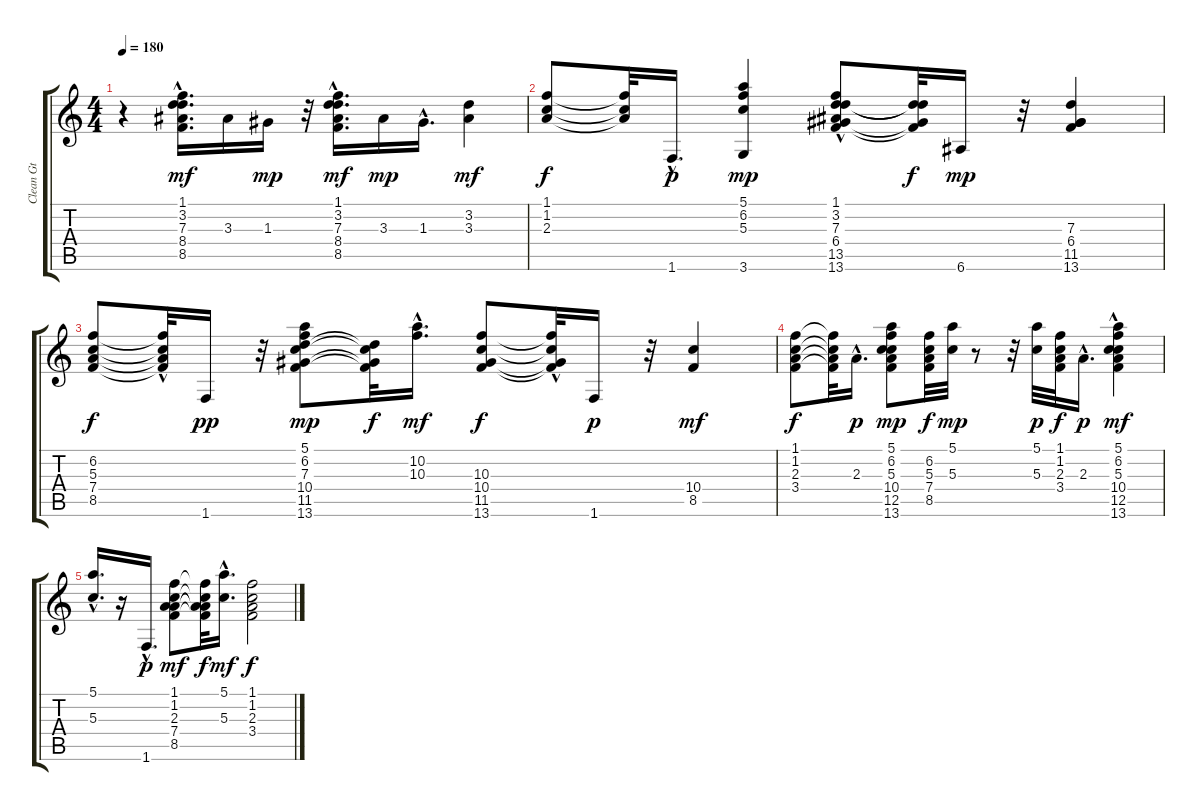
\track ("Clean Gt" "Clean Gt") {instrument electricguitarclean}
\staff {score tabs}
\tuning (E4 B3 G3 D3 A2 E2) {hide}
\ts (4 4)
\tempo 180
\clef g2
\ks c
r.4{dy mf} (1.1 3.2 7.3 8.4{hac} 8.5).16{d} 3.3.16 1.3.16{dy mp} r.32 (1.1 3.2 7.3 8.4{hac} 8.5).16{d dy mf} 3.3.16{dy mp} 1.3{hac}.16{d} (3.2 3.3).4{dy mf} |
(1.1 1.2 2.3).8{dy f} (1.1{t} 1.2{t} 2.3{t}).32 1.6{hac}.16{d dy p} (5.1 6.2 5.3 3.6).4{dy mp} (1.1{hac} 3.2 7.3 6.4 13.5 13.6).8 (3.2{t} 7.3{t} 6.4{t} 13.6{t}).32{dy f} 6.6.16{dy mp} r.32 (7.3 6.4 11.5 13.6).4 |
(6.2 5.3 7.4 8.5).8{dy f} (6.2{t} 5.3{t} 7.4{hac t} 8.5{t}).32 1.6.16{dy pp} r.32 (5.1 6.2 7.3 10.4 11.5 13.6).8{dy mp} (7.3{t} 10.4{t} 11.5{t} 13.6{t}).32{dy f} (10.2 10.3{hac}).16{d dy mf} (10.3 10.4 11.5 13.6).8{dy f} (10.3{hac t} 10.4{t} 11.5{hac t} 13.6{t}).32 1.6.16{dy p} r.32 (10.4 8.5).4{dy mf} |
(1.1 1.2 2.3 3.4).8{dy f} (1.1{t} 1.2{t} 2.3{t} 3.4{t}).32 2.3{hac}.16{d dy p} (5.1 6.2 5.3 10.4 12.5 13.6).8{dy mp} (6.2 5.3 7.4 8.5).32{dy f} (5.1 5.3).32{dy mp} r.8 r.32 (5.1 5.3).32{dy p} (1.1 1.2 2.3 3.4).32{dy f} 2.3{hac}.16{d dy p} (5.1{hac} 6.2 5.3 10.4 12.5 13.6).4{dy mf} |
(5.1{hac} 5.3).16{d} r.16 1.6{hac}.16{d dy p} (1.1 1.2 2.3 7.4 8.5).8{dy mf} (1.1{t} 1.2{t} 2.3{t} 7.4{t} 8.5{t}).32{dy f} (5.1{hac} 5.3{hac}).16{d dy mf} (1.1 1.2 2.3 3.4).2{dy f}
